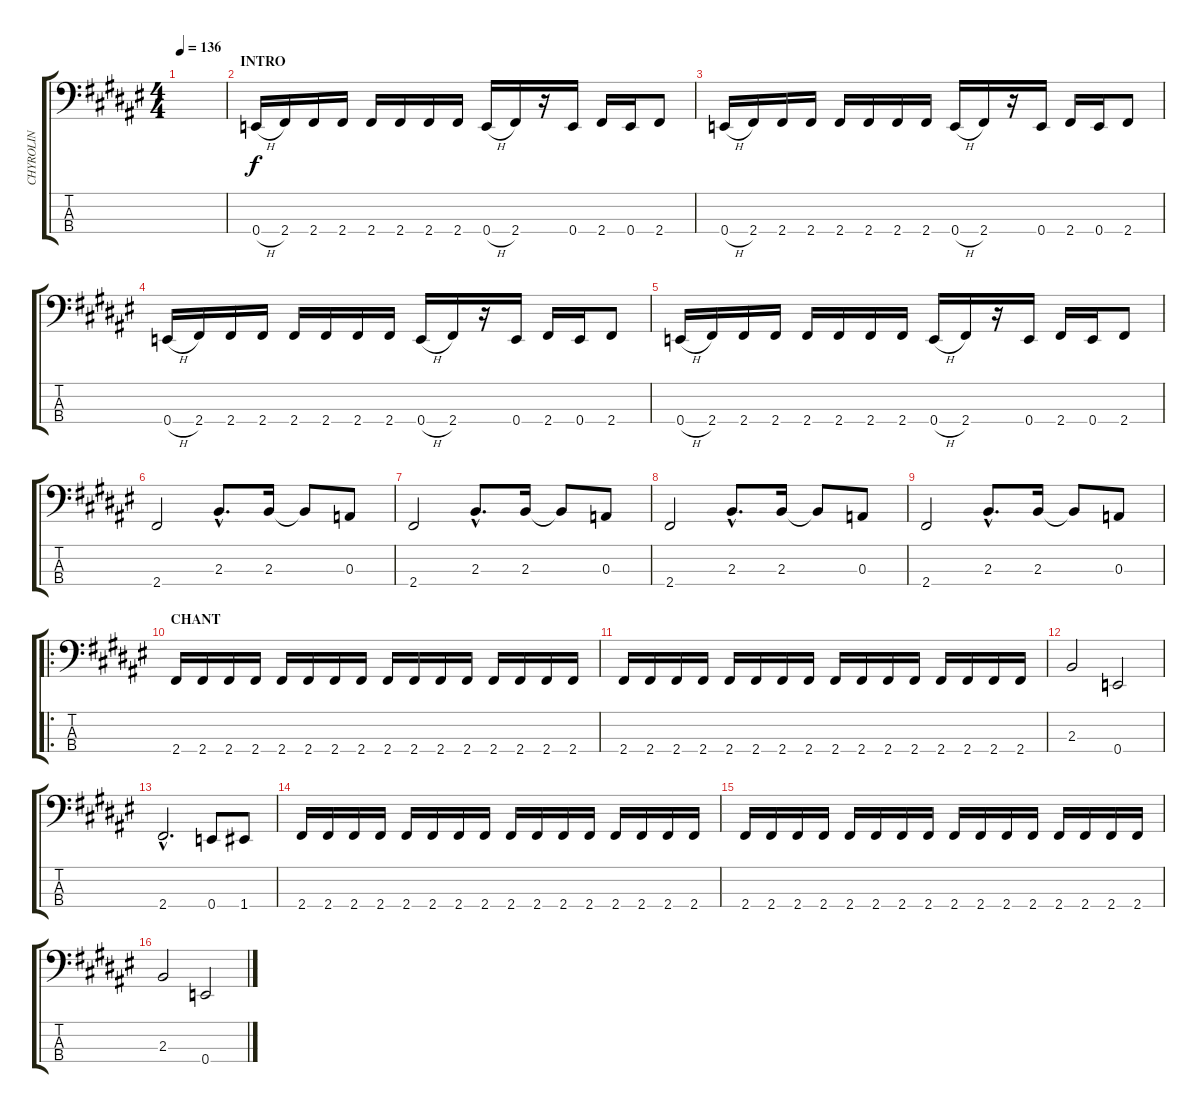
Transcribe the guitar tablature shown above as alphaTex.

\track ("CHYROLIN" "CHYROLIN") {instrument electricbasspick}
\staff {score tabs}
\tuning (G2 D2 A1 E1) {hide}
\ts (4 4)
\tempo 136
\clef f4
\ks f#
|
\section ("" "INTRO")
0.4{h}.16 2.4.16 2.4.16 2.4.16 2.4.16 2.4.16 2.4.16 2.4.16 0.4{h}.16 2.4.16 r.16 0.4.16 2.4.16 0.4.16 2.4.8 |
0.4{h}.16 2.4.16 2.4.16 2.4.16 2.4.16 2.4.16 2.4.16 2.4.16 0.4{h}.16 2.4.16 r.16 0.4.16 2.4.16 0.4.16 2.4.8 |
0.4{h}.16 2.4.16 2.4.16 2.4.16 2.4.16 2.4.16 2.4.16 2.4.16 0.4{h}.16 2.4.16 r.16 0.4.16 2.4.16 0.4.16 2.4.8 |
0.4{h}.16 2.4.16 2.4.16 2.4.16 2.4.16 2.4.16 2.4.16 2.4.16 0.4{h}.16 2.4.16 r.16 0.4.16 2.4.16 0.4.16 2.4.8 |
2.4.2 2.3{hac}.8{d} 2.3.16 2.3{t}.8 0.3.8 |
2.4.2 2.3{hac}.8{d} 2.3.16 2.3{t}.8 0.3.8 |
2.4.2 2.3{hac}.8{d} 2.3.16 2.3{t}.8 0.3.8 |
2.4.2 2.3{hac}.8{d} 2.3.16 2.3{t}.8 0.3.8 |
\ro
\section ("" "CHANT")
2.4.16 2.4.16 2.4.16 2.4.16 2.4.16 2.4.16 2.4.16 2.4.16 2.4.16 2.4.16 2.4.16 2.4.16 2.4.16 2.4.16 2.4.16 2.4.16 |
2.4.16 2.4.16 2.4.16 2.4.16 2.4.16 2.4.16 2.4.16 2.4.16 2.4.16 2.4.16 2.4.16 2.4.16 2.4.16 2.4.16 2.4.16 2.4.16 |
2.3.2 0.4.2 |
2.4{hac}.2{d} 0.4.8 1.4.8 |
2.4.16 2.4.16 2.4.16 2.4.16 2.4.16 2.4.16 2.4.16 2.4.16 2.4.16 2.4.16 2.4.16 2.4.16 2.4.16 2.4.16 2.4.16 2.4.16 |
2.4.16 2.4.16 2.4.16 2.4.16 2.4.16 2.4.16 2.4.16 2.4.16 2.4.16 2.4.16 2.4.16 2.4.16 2.4.16 2.4.16 2.4.16 2.4.16 |
2.3.2 0.4.2
